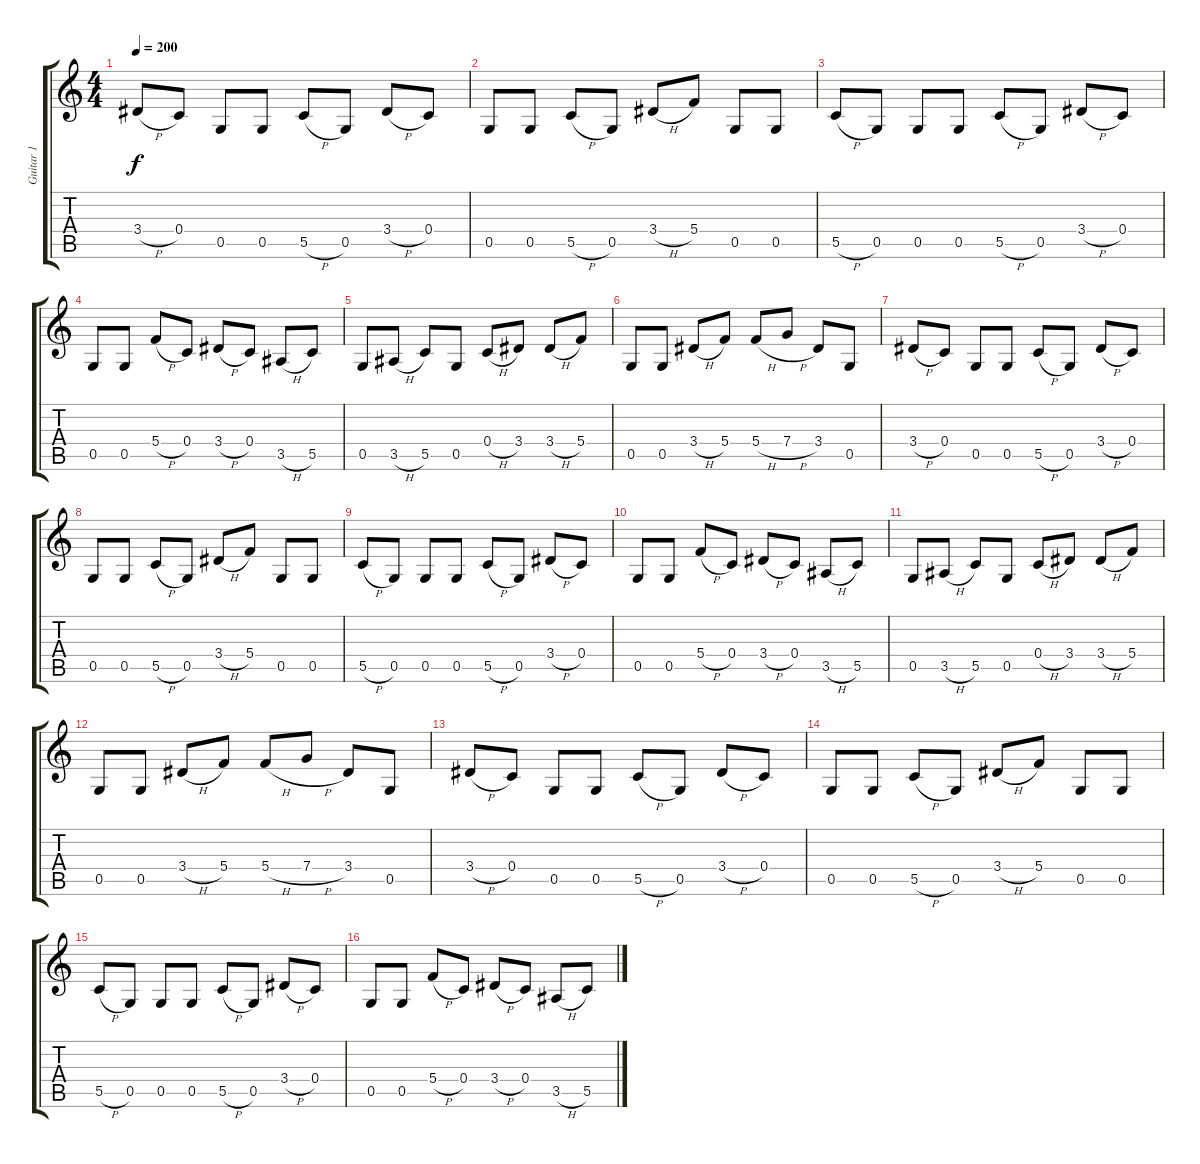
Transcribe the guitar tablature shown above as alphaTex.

\track ("Guitar 1" "Guitar 1") {instrument distortionguitar}
\staff {score tabs}
\tuning (D4 A3 F3 C3 G2 C2) {hide}
\ts (4 4)
\tempo 200
\clef g2
\ks c
3.4{h}.8{dy f} 0.4.8 0.5.8 0.5.8 5.5{h}.8 0.5.8 3.4{h}.8 0.4.8 |
0.5.8 0.5.8 5.5{h}.8 0.5.8 3.4{h}.8 5.4.8 0.5.8 0.5.8 |
5.5{h}.8 0.5.8 0.5.8 0.5.8 5.5{h}.8 0.5.8 3.4{h}.8 0.4.8 |
0.5.8 0.5.8 5.4{h}.8 0.4.8 3.4{h}.8 0.4.8 3.5{h}.8 5.5.8 |
0.5.8 3.5{h}.8 5.5.8 0.5.8 0.4{h}.8 3.4.8 3.4{h}.8 5.4.8 |
0.5.8 0.5.8 3.4{h}.8 5.4.8 5.4{h}.8 7.4{h}.8 3.4.8 0.5.8 |
3.4{h}.8 0.4.8 0.5.8 0.5.8 5.5{h}.8 0.5.8 3.4{h}.8 0.4.8 |
0.5.8 0.5.8 5.5{h}.8 0.5.8 3.4{h}.8 5.4.8 0.5.8 0.5.8 |
5.5{h}.8 0.5.8 0.5.8 0.5.8 5.5{h}.8 0.5.8 3.4{h}.8 0.4.8 |
0.5.8 0.5.8 5.4{h}.8 0.4.8 3.4{h}.8 0.4.8 3.5{h}.8 5.5.8 |
0.5.8 3.5{h}.8 5.5.8 0.5.8 0.4{h}.8 3.4.8 3.4{h}.8 5.4.8 |
0.5.8 0.5.8 3.4{h}.8 5.4.8 5.4{h}.8 7.4{h}.8 3.4.8 0.5.8 |
3.4{h}.8 0.4.8 0.5.8 0.5.8 5.5{h}.8 0.5.8 3.4{h}.8 0.4.8 |
0.5.8 0.5.8 5.5{h}.8 0.5.8 3.4{h}.8 5.4.8 0.5.8 0.5.8 |
5.5{h}.8 0.5.8 0.5.8 0.5.8 5.5{h}.8 0.5.8 3.4{h}.8 0.4.8 |
0.5.8 0.5.8 5.4{h}.8 0.4.8 3.4{h}.8 0.4.8 3.5{h}.8 5.5.8
